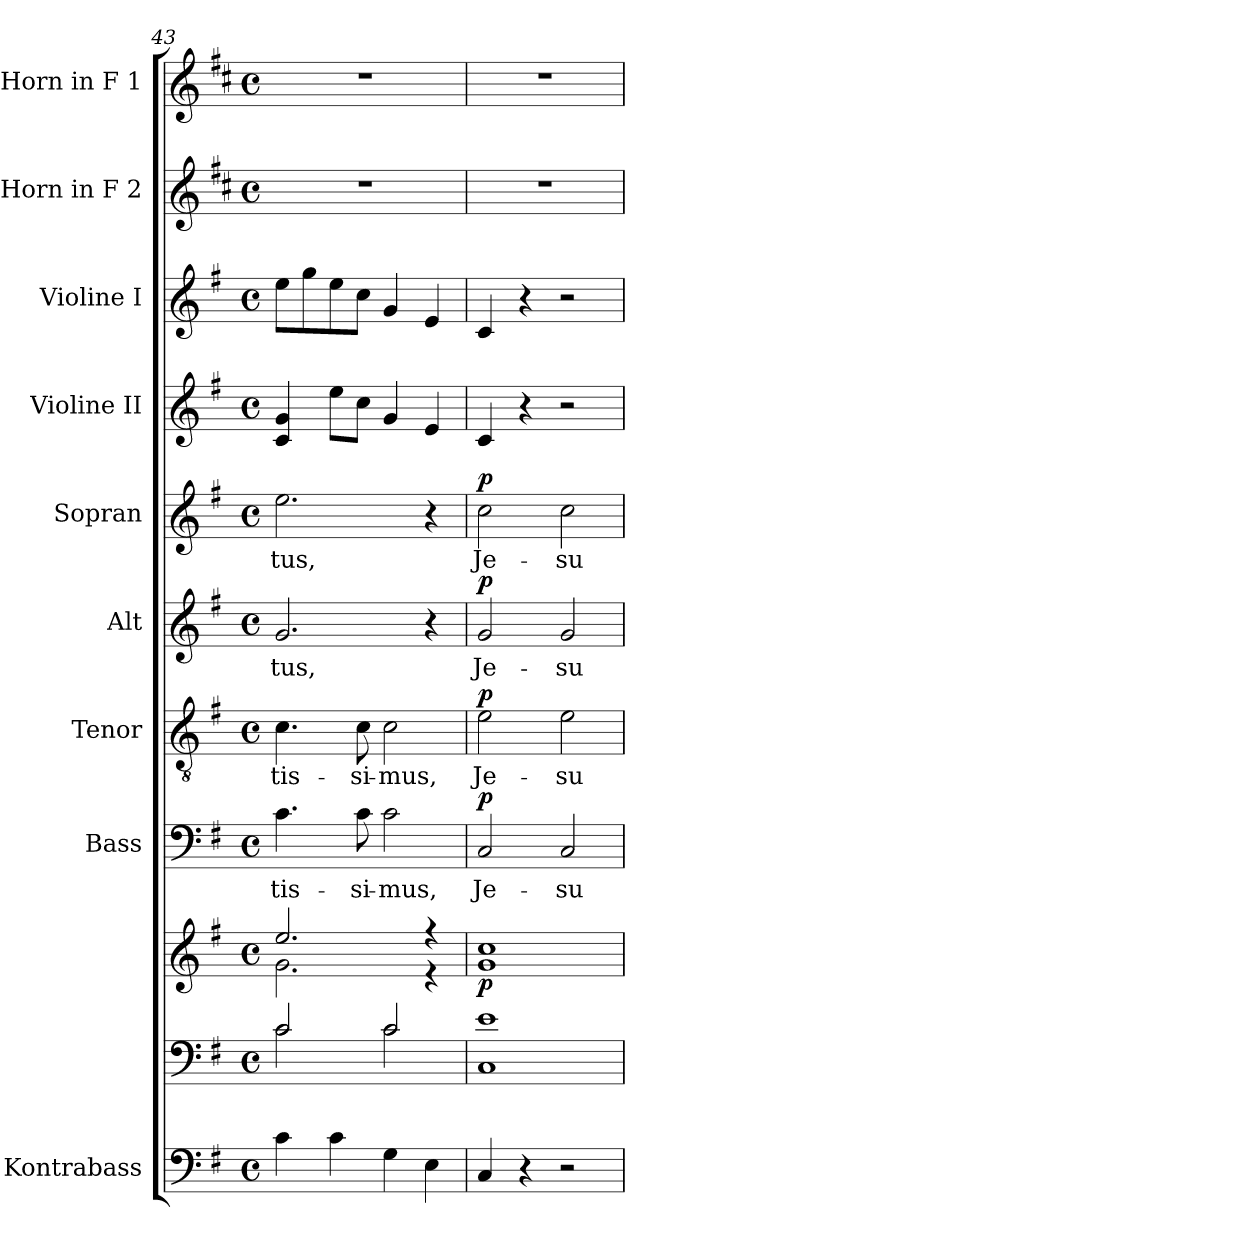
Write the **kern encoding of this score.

**kern	**kern	**kern	**dynam	**kern	**text	**dynam	**kern	**text	**dynam	**kern	**text	**dynam	**kern	**text	**dynam	**kern	**kern	**kern	**kern
*part10	*part9	*part9	*part9	*part8	*part8	*part8	*part7	*part7	*part7	*part6	*part6	*part6	*part5	*part5	*part5	*part4	*part3	*part2	*part1
*staff11	*staff10	*staff9	*staff9/10	*staff8	*staff8	*staff8	*staff7	*staff7	*staff7	*staff6	*staff6	*staff6	*staff5	*staff5	*staff5	*staff4	*staff3	*staff2	*staff1
*I"Kontrabass	*	*	*	*I"Bass	*	*	*I"Tenor	*	*	*I"Alt	*	*	*I"Sopran	*	*	*I"Violine II	*I"Violine I	*I"Horn in F 2	*I"Horn in F 1
*I'Kb.	*	*	*	*I'B.	*	*	*I'T.	*	*	*I'A.	*	*	*I'S.	*	*	*I'Vl. II	*I'Vl. I	*I'Hrn. 2	*I'Hrn. 1
*clefF4	*clefF4	*clefG2	*	*clefF4	*	*	*clefGv2	*	*	*clefG2	*	*	*clefG2	*	*	*clefG2	*clefG2	*clefG2	*clefG2
*ITrd7c12	*	*	*	*	*	*	*	*	*	*	*	*	*	*	*	*	*	*ITrd4c7	*ITrd4c7
*k[f#]	*k[f#]	*k[f#]	*	*k[f#]	*	*	*k[f#]	*	*	*k[f#]	*	*	*k[f#]	*	*	*k[f#]	*k[f#]	*k[f#]	*k[f#]
*G:	*G:	*G:	*	*G:	*	*	*G:	*	*	*G:	*	*	*G:	*	*	*G:	*G:	*G:	*G:
*M4/4	*M4/4	*M4/4	*	*M4/4	*	*	*M4/4	*	*	*M4/4	*	*	*M4/4	*	*	*M4/4	*M4/4	*M4/4	*M4/4
*met(c)	*met(c)	*met(c)	*	*met(c)	*	*	*met(c)	*	*	*met(c)	*	*	*met(c)	*	*	*met(c)	*met(c)	*met(c)	*met(c)
=43	=43	=43	=43	=43	=43	=43	=43	=43	=43	=43	=43	=43	=43	=43	=43	=43	=43	=43	=43
*	*^	*^	*	*	*	*	*	*	*	*	*	*	*	*	*	*	*	*	*
!	!	!	!	!	!	!	!LO:LY:b	!	!	!LO:LY:b	!	!	!LO:LY:b	!	!	!LO:LY:b	!	!	!	!	!
4C\	2c/	2c\	2.ee/	2.g\	.	4.c\	-tis-	.	4.c\	-tis-	.	2.g/	-tus,	.	2.ee\	-tus,	.	4c/ 4g/	8ee\L	1r	1r
.	.	.	.	.	.	.	.	.	.	.	.	.	.	.	.	.	.	.	8gg\	.	.
4C\	.	.	.	.	.	.	.	.	.	.	.	.	.	.	.	.	.	8ee\L	8ee\	.	.
!	!	!	!	!	!	!	!LO:LY:b	!	!	!LO:LY:b	!	!	!	!	!	!	!	!	!	!	!
.	.	.	.	.	.	8c\	-si-	.	8c\	-si-	.	.	.	.	.	.	.	8cc\J	8cc\J	.	.
!	!	!	!	!	!	!	!LO:LY:b	!	!	!LO:LY:b	!	!	!	!	!	!	!	!	!	!	!
4GG\	2c/	2c\	.	.	.	2c\	-mus,	.	2c\	-mus,	.	.	.	.	.	.	.	4g/	4g/	.	.
4EE\	.	.	4r	4r	.	.	.	.	.	.	.	4r	.	.	4r	.	.	4e/	4e/	.	.
=44	=44	=44	=44	=44	=44	=44	=44	=44	=44	=44	=44	=44	=44	=44	=44	=44	=44	=44	=44	=44	=44
!	!	!	!	!	!LO:DY:b	!	!LO:LY:b	!LO:DY:a	!	!LO:LY:b	!LO:DY:a	!	!LO:LY:b	!LO:DY:a	!	!LO:LY:b	!LO:DY:a	!	!	!	!
4CC/	1e	1C	1cc	1g	p	2C/	Je-	p	2e\	Je-	p	2g/	Je-	p	2cc\	Je-	p	4c/	4c/	1r	1r
4r	.	.	.	.	.	.	.	.	.	.	.	.	.	.	.	.	.	4r	4r	.	.
!	!	!	!	!	!	!	!LO:LY:b	!	!	!LO:LY:b	!	!	!LO:LY:b	!	!	!LO:LY:b	!	!	!	!	!
2r	.	.	.	.	.	2C/	-su	.	2e\	-su	.	2g/	-su	.	2cc\	-su	.	2r	2r	.	.
*	*v	*v	*	*	*	*	*	*	*	*	*	*	*	*	*	*	*	*	*	*	*
*	*	*v	*v	*	*	*	*	*	*	*	*	*	*	*	*	*	*	*	*	*
=	=	=	=	=	=	=	=	=	=	=	=	=	=	=	=	=	=	=	=
*-	*-	*-	*-	*-	*-	*-	*-	*-	*-	*-	*-	*-	*-	*-	*-	*-	*-	*-	*-
